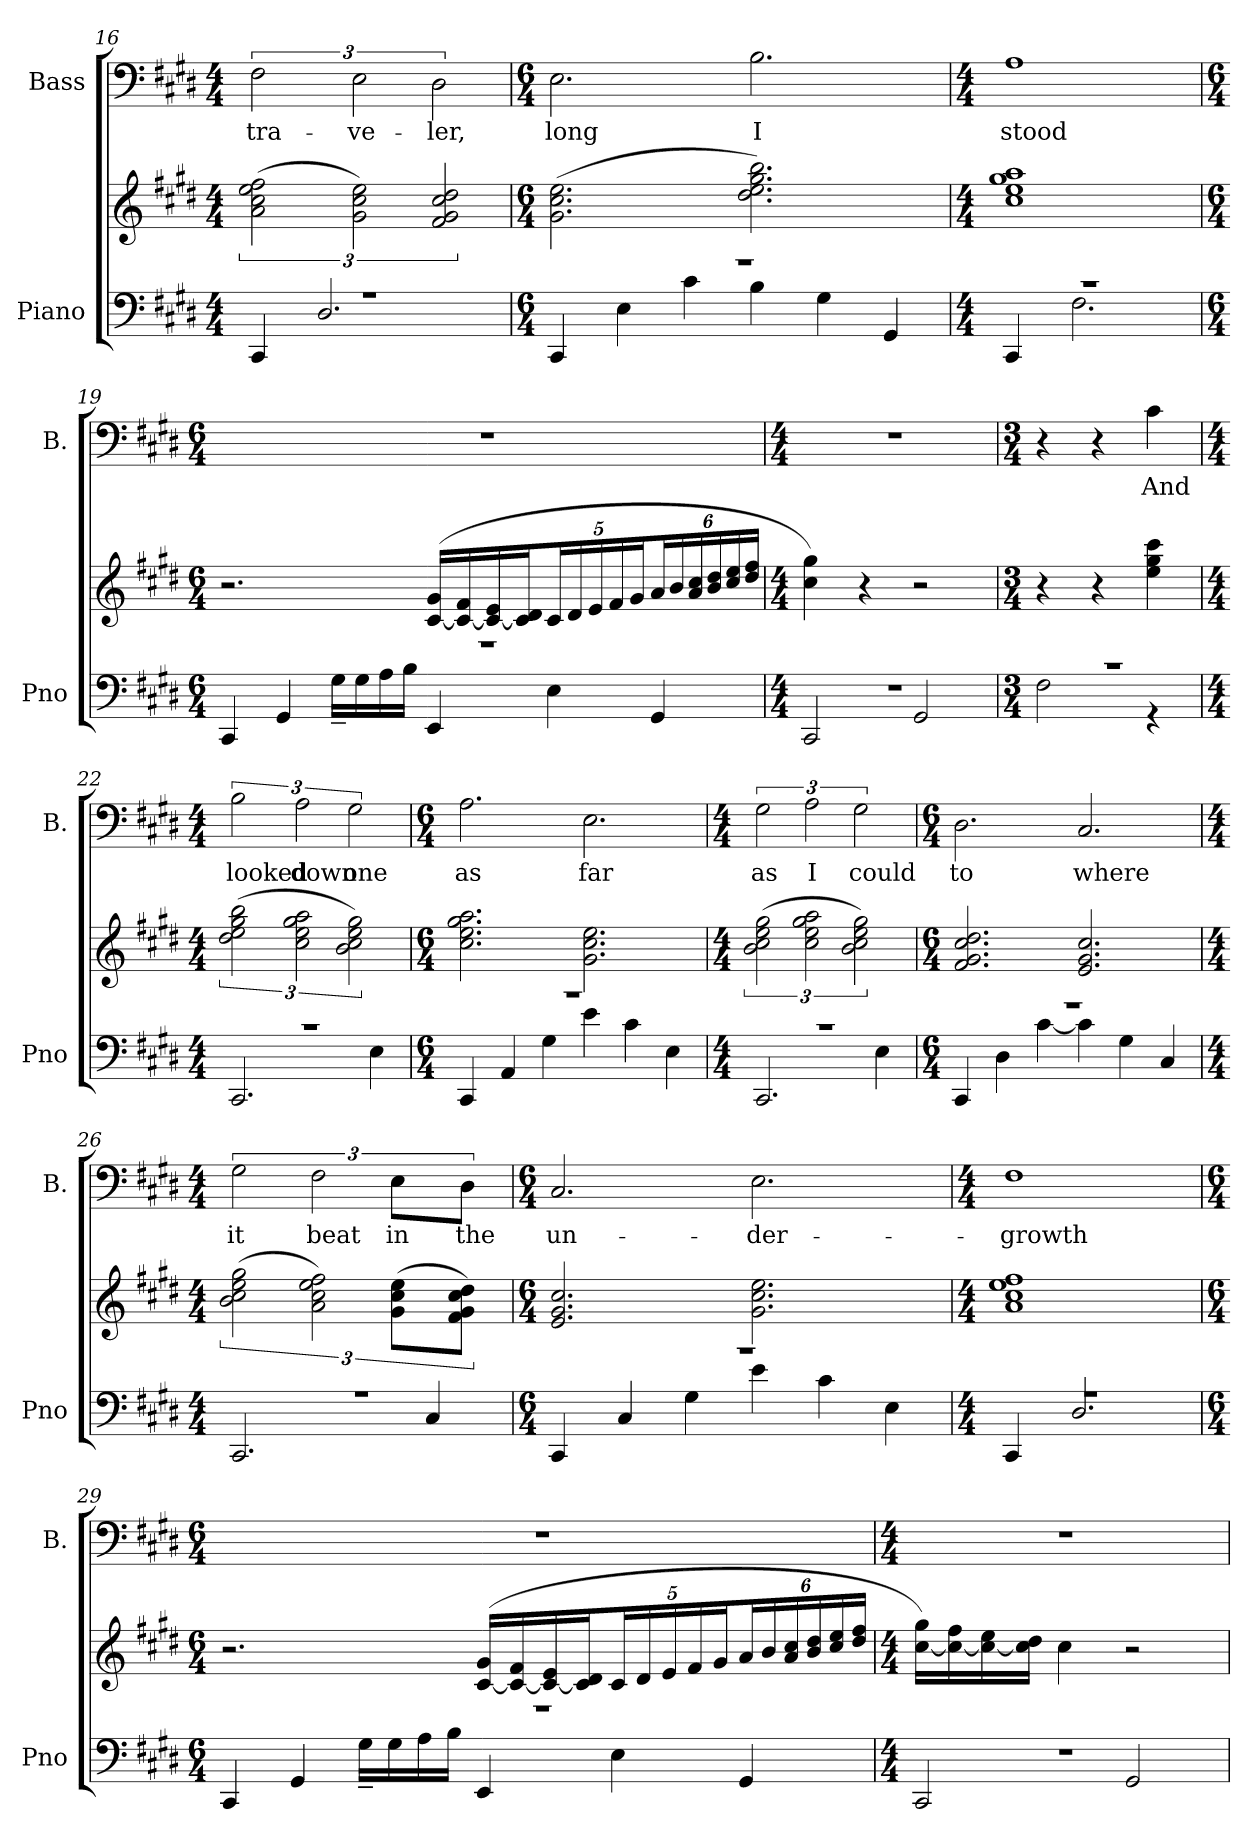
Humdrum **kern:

**kern	**kern	**kern	**text
*part2	*part2	*part1	*part1
*staff3	*staff2	*staff1	*staff1
*I"Piano	*	*I"Bass	*
*I'Pno	*	*I'B.	*
*clefF4	*clefG2	*clefF4	*
*k[f#c#g#d#]	*k[f#c#g#d#]	*k[f#c#g#d#]	*
*c#:	*c#:	*c#:	*
*M4/4	*M4/4	*M4/4	*
=16	=16	=16	=16
*^	*	*	*
!	!	!	!	!LO:LY:b
1r	4CC#/	(3ff#\ 3ee\ 3cc#\ 3a\	3F#\	tra-
.	2.D#/	.	.	.
!	!	!	!	!LO:LY:b
.	.	3ee\ 3cc#\ 3g#\)	3E\	-ve-
!	!	!	!	!LO:LY:b
.	.	3dd#/ 3cc#/ 3g#/ 3f#/	3D#\	-ler,
=17	=17	=17	=17	=17
*M6/4	*	*M6/4	*M6/4	*
!	!	!	!	!LO:LY:b
1.r	4CC#/	(2.ee\ 2.cc#\ 2.g#\	2.E\	long
.	4E\	.	.	.
.	4c#\	.	.	.
!	!	!	!	!LO:LY:b
.	4B\	2.bb\ 2.gg#\ 2.ee\ 2.dd#\)	2.B\	I
.	4G#\	.	.	.
.	4GG#/	.	.	.
=18	=18	=18	=18	=18
*M4/4	*	*M4/4	*M4/4	*
!	!	!	!	!LO:LY:b
1r	4CC#/	1aa 1gg# 1ee 1cc#	1A	stood
.	2.F#\	.	.	.
!!LO:LB:g=z
=19	=19	=19	=19	=19
*M6/4	*	*M6/4	*M6/4	*
1.r	4CC#/	2.r	1.r	.
.	4GG#/	.	.	.
.	16G#~>\LL	.	.	.
.	16G#\	.	.	.
.	16A\	.	.	.
.	16B\JJ	.	.	.
.	4EE/	(16g#/ [16c#/LL	.	.
.	.	16f#/ 16c#/_<	.	.
.	.	16e/ 16c#/_<	.	.
.	.	16d#/ 16c#/]J	.	.
.	4E\	20c#/L	.	.
.	.	20d#/	.	.
.	.	20e/	.	.
.	.	20f#/	.	.
.	.	20g#/J	.	.
.	4GG#/	24a/L	.	.
.	.	24b/	.	.
.	.	24cc#/ 24a/	.	.
.	.	24dd#/ 24b/	.	.
.	.	24ee/ 24cc#/	.	.
.	.	24ff#/ 24dd#/JJ	.	.
=20	=20	=20	=20	=20
*M4/4	*	*M4/4	*M4/4	*
1r	2CC#/	4gg#\ 4cc#\)	1r	.
.	.	4r	.	.
.	2GG#/	2r	.	.
=21	=21	=21	=21	=21
*M3/4	*	*M3/4	*M3/4	*
2.r	2F#\	4r	4r	.
.	.	4r	4r	.
!	!	!	!	!LO:LY:b
.	4r	4ccc#\ 4gg#\ 4ee\	4c#\	And
!!LO:PB:g=z
=22	=22	=22	=22	=22
*M4/4	*	*M4/4	*M4/4	*
!	!	!	!	!LO:LY:b
1r	2.CC#/	(3bb\ 3gg#\ 3ee\ 3dd#\	3B\	looked
!	!	!	!	!LO:LY:b
.	.	3aa\ 3gg#\ 3ee\ 3cc#\	3A\	down
!	!	!	!	!LO:LY:b
.	.	3gg#\ 3ee\ 3cc#\ 3b\)	3G#\	one
.	4E\	.	.	.
=23	=23	=23	=23	=23
*M6/4	*	*M6/4	*M6/4	*
!	!	!	!	!LO:LY:b
1.r	4CC#/	2.aa\ 2.gg#\ 2.ee\ 2.cc#\	2.A\	as
.	4AA/	.	.	.
.	4G#\	.	.	.
!	!	!	!	!LO:LY:b
.	4e\	2.ee\ 2.cc#\ 2.g#\	2.E\	far
.	4c#\	.	.	.
.	4E\	.	.	.
=24	=24	=24	=24	=24
*M4/4	*	*M4/4	*M4/4	*
!	!	!	!	!LO:LY:b
1r	2.CC#/	(3gg#\ 3ee\ 3cc#\ 3b\	3G#\	as
!	!	!	!	!LO:LY:b
.	.	3aa\ 3gg#\ 3ee\ 3cc#\	3A\	I
!	!	!	!	!LO:LY:b
.	.	3gg#\ 3ee\ 3cc#\ 3b\)	3G#\	could
.	4E\	.	.	.
!!LO:LB:g=z
=25	=25	=25	=25	=25
*M6/4	*	*M6/4	*M6/4	*
!	!	!	!	!LO:LY:b
1.r	4CC#/	2.dd#/ 2.cc#/ 2.g#/ 2.f#/	2.D#\	to
.	4D#\	.	.	.
.	[>4c#\	.	.	.
!	!	!	!	!LO:LY:b
.	4c#\]	2.cc#/ 2.g#/ 2.e/	2.C#/	where
.	4G#\	.	.	.
.	4C#/	.	.	.
=26	=26	=26	=26	=26
*M4/4	*	*M4/4	*M4/4	*
!	!	!	!	!LO:LY:b
1r	2.CC#/	(3gg#\ 3ee\ 3cc#\ 3b\	3G#\	it
!	!	!	!	!LO:LY:b
.	.	3ff#\ 3ee\ 3cc#\ 3a\)	3F#\	beat
!	!	!	!	!LO:LY:b
.	.	(6ee\ 6cc#\ 6g#\L	6E\L	in
.	4C#/	.	.	.
!	!	!	!	!LO:LY:b
.	.	6dd#\ 6cc#\ 6g#\ 6f#\J)	6D#\J	the
=27	=27	=27	=27	=27
*M6/4	*	*M6/4	*M6/4	*
!	!	!	!	!LO:LY:b
1.r	4CC#/	2.cc#/ 2.g#/ 2.e/	2.C#/	un-
.	4C#/	.	.	.
.	4G#\	.	.	.
!	!	!	!	!LO:LY:b
.	4e\	2.ee\ 2.cc#\ 2.g#\	2.E\	-der-
.	4c#\	.	.	.
.	4E\	.	.	.
=28	=28	=28	=28	=28
*M4/4	*	*M4/4	*M4/4	*
!	!	!	!	!LO:LY:b
1r	4CC#/	1ff# 1ee 1cc# 1a	1F#	-growth
.	2.D#/	.	.	.
!!LO:LB:g=z
=29	=29	=29	=29	=29
*M6/4	*	*M6/4	*M6/4	*
1.r	4CC#/	2.r	1.r	.
.	4GG#/	.	.	.
.	16G#~>\LL	.	.	.
.	16G#\	.	.	.
.	16A\	.	.	.
.	16B\JJ	.	.	.
.	4EE/	(16g#/ [16c#/LL	.	.
.	.	16f#/ 16c#/_<	.	.
.	.	16e/ 16c#/_<	.	.
.	.	16d#/ 16c#/]J	.	.
.	4E\	20c#/L	.	.
.	.	20d#/	.	.
.	.	20e/	.	.
.	.	20f#/	.	.
.	.	20g#/J	.	.
.	4GG#/	24a/L	.	.
.	.	24b/	.	.
.	.	24cc#/ 24a/	.	.
.	.	24dd#/ 24b/	.	.
.	.	24ee/ 24cc#/	.	.
.	.	24ff#/ 24dd#/JJ	.	.
=30	=30	=30	=30	=30
*M4/4	*	*M4/4	*M4/4	*
1r	2CC#/	16gg#\ [16cc#\LL)	1r	.
.	.	16ff#\ 16cc#\_<	.	.
.	.	16ee\ 16cc#\_<	.	.
.	.	16dd#\ 16cc#\]JJ	.	.
.	.	4cc#\	.	.
.	2GG#/	2r	.	.
*v	*v	*	*	*
=	=	=	=
*-	*-	*-	*-
